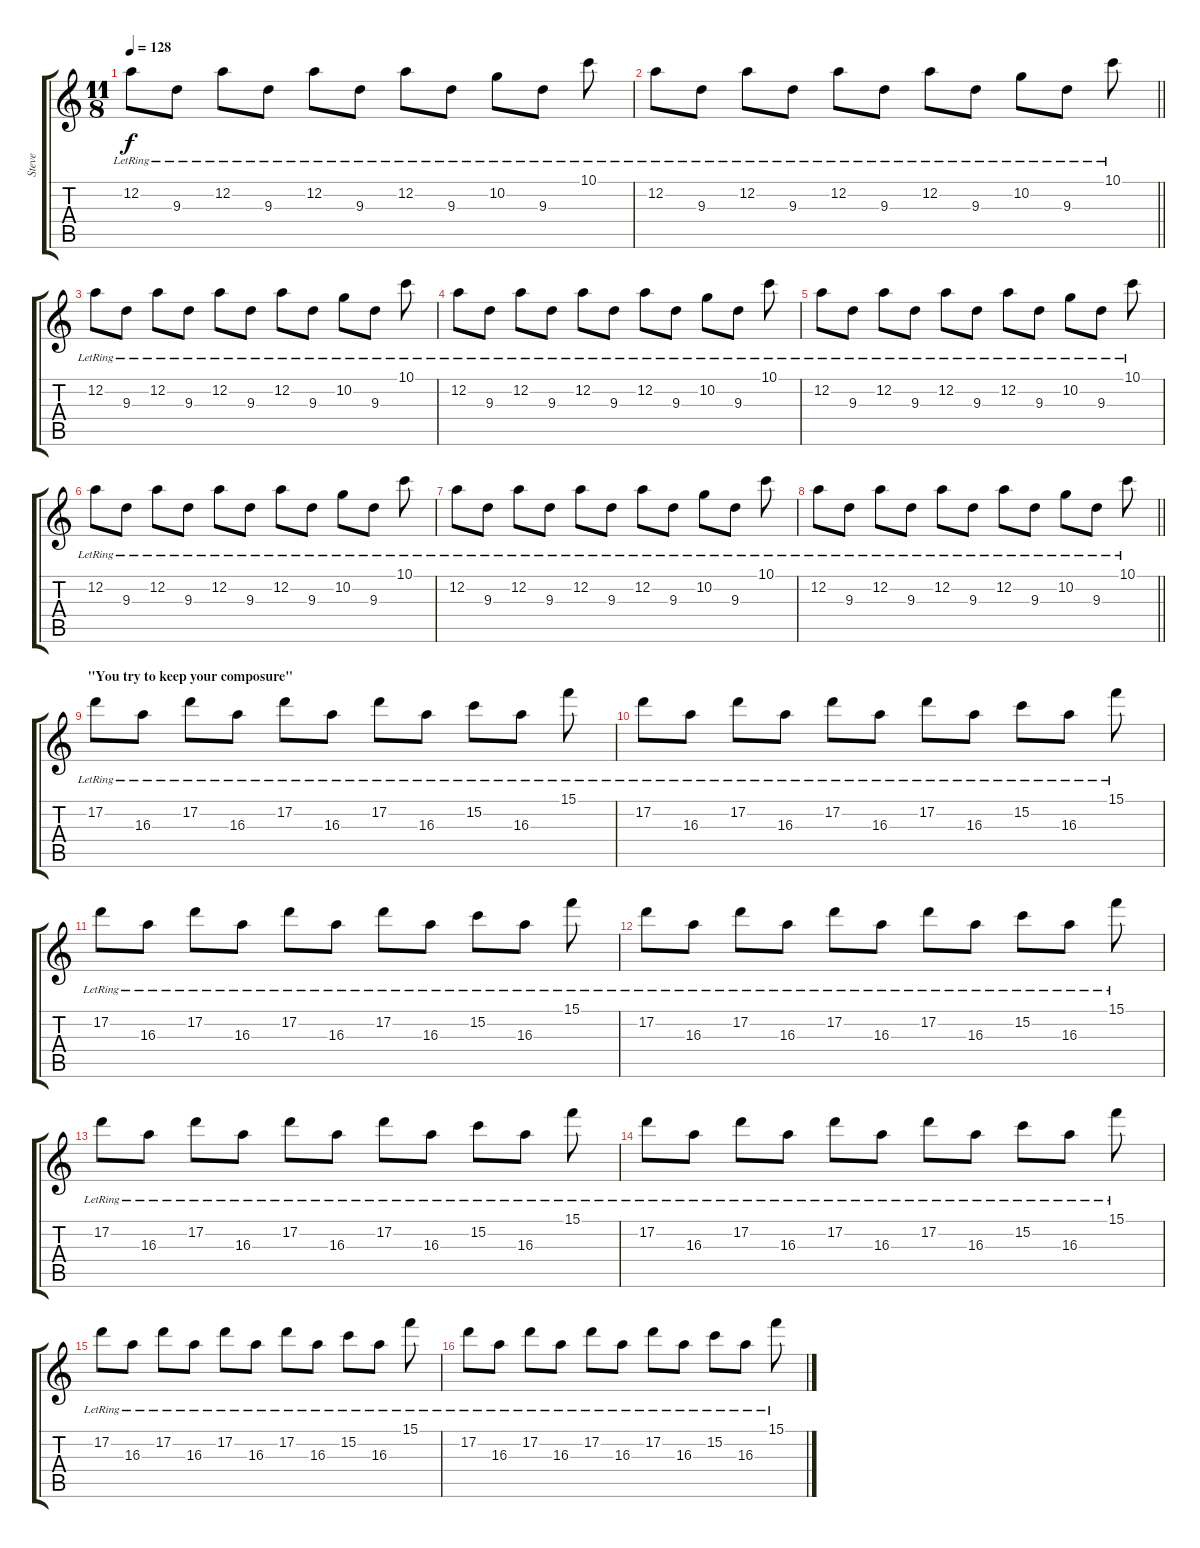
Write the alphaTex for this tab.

\track ("Steve" "Steve") {instrument electricguitarclean}
\staff {score tabs}
\tuning (D4 A3 F3 C3 G2 C2) {hide}
\ts (11 8)
\tempo 128
\clef g2
\ks c
12.2{lr}.8{dy f} 9.3{lr}.8 12.2{lr}.8 9.3{lr}.8 12.2{lr}.8 9.3{lr}.8 12.2{lr}.8 9.3{lr}.8 10.2{lr}.8 9.3{lr}.8 10.1{lr}.8 |
\barLineRight lightlight
12.2{lr}.8 9.3{lr}.8 12.2{lr}.8 9.3{lr}.8 12.2{lr}.8 9.3{lr}.8 12.2{lr}.8 9.3{lr}.8 10.2{lr}.8 9.3{lr}.8 10.1{lr}.8 |
12.2{lr}.8 9.3{lr}.8 12.2{lr}.8 9.3{lr}.8 12.2{lr}.8 9.3{lr}.8 12.2{lr}.8 9.3{lr}.8 10.2{lr}.8 9.3{lr}.8 10.1{lr}.8 |
12.2{lr}.8 9.3{lr}.8 12.2{lr}.8 9.3{lr}.8 12.2{lr}.8 9.3{lr}.8 12.2{lr}.8 9.3{lr}.8 10.2{lr}.8 9.3{lr}.8 10.1{lr}.8 |
12.2{lr}.8 9.3{lr}.8 12.2{lr}.8 9.3{lr}.8 12.2{lr}.8 9.3{lr}.8 12.2{lr}.8 9.3{lr}.8 10.2{lr}.8 9.3{lr}.8 10.1{lr}.8 |
12.2{lr}.8 9.3{lr}.8 12.2{lr}.8 9.3{lr}.8 12.2{lr}.8 9.3{lr}.8 12.2{lr}.8 9.3{lr}.8 10.2{lr}.8 9.3{lr}.8 10.1{lr}.8 |
12.2{lr}.8 9.3{lr}.8 12.2{lr}.8 9.3{lr}.8 12.2{lr}.8 9.3{lr}.8 12.2{lr}.8 9.3{lr}.8 10.2{lr}.8 9.3{lr}.8 10.1{lr}.8 |
\barLineRight lightlight
12.2{lr}.8 9.3{lr}.8 12.2{lr}.8 9.3{lr}.8 12.2{lr}.8 9.3{lr}.8 12.2{lr}.8 9.3{lr}.8 10.2{lr}.8 9.3{lr}.8 10.1{lr}.8 |
\section ("" "\"You try to keep your composure\"")
17.2{lr}.8 16.3{lr}.8 17.2{lr}.8 16.3{lr}.8 17.2{lr}.8 16.3{lr}.8 17.2{lr}.8 16.3{lr}.8 15.2{lr}.8 16.3{lr}.8 15.1{lr}.8 |
17.2{lr}.8 16.3{lr}.8 17.2{lr}.8 16.3{lr}.8 17.2{lr}.8 16.3{lr}.8 17.2{lr}.8 16.3{lr}.8 15.2{lr}.8 16.3{lr}.8 15.1{lr}.8 |
17.2{lr}.8 16.3{lr}.8 17.2{lr}.8 16.3{lr}.8 17.2{lr}.8 16.3{lr}.8 17.2{lr}.8 16.3{lr}.8 15.2{lr}.8 16.3{lr}.8 15.1{lr}.8 |
17.2{lr}.8 16.3{lr}.8 17.2{lr}.8 16.3{lr}.8 17.2{lr}.8 16.3{lr}.8 17.2{lr}.8 16.3{lr}.8 15.2{lr}.8 16.3{lr}.8 15.1{lr}.8 |
17.2{lr}.8 16.3{lr}.8 17.2{lr}.8 16.3{lr}.8 17.2{lr}.8 16.3{lr}.8 17.2{lr}.8 16.3{lr}.8 15.2{lr}.8 16.3{lr}.8 15.1{lr}.8 |
17.2{lr}.8 16.3{lr}.8 17.2{lr}.8 16.3{lr}.8 17.2{lr}.8 16.3{lr}.8 17.2{lr}.8 16.3{lr}.8 15.2{lr}.8 16.3{lr}.8 15.1{lr}.8 |
17.2{lr}.8 16.3{lr}.8 17.2{lr}.8 16.3{lr}.8 17.2{lr}.8 16.3{lr}.8 17.2{lr}.8 16.3{lr}.8 15.2{lr}.8 16.3{lr}.8 15.1{lr}.8 |
17.2{lr}.8 16.3{lr}.8 17.2{lr}.8 16.3{lr}.8 17.2{lr}.8 16.3{lr}.8 17.2{lr}.8 16.3{lr}.8 15.2{lr}.8 16.3{lr}.8 15.1{lr}.8
